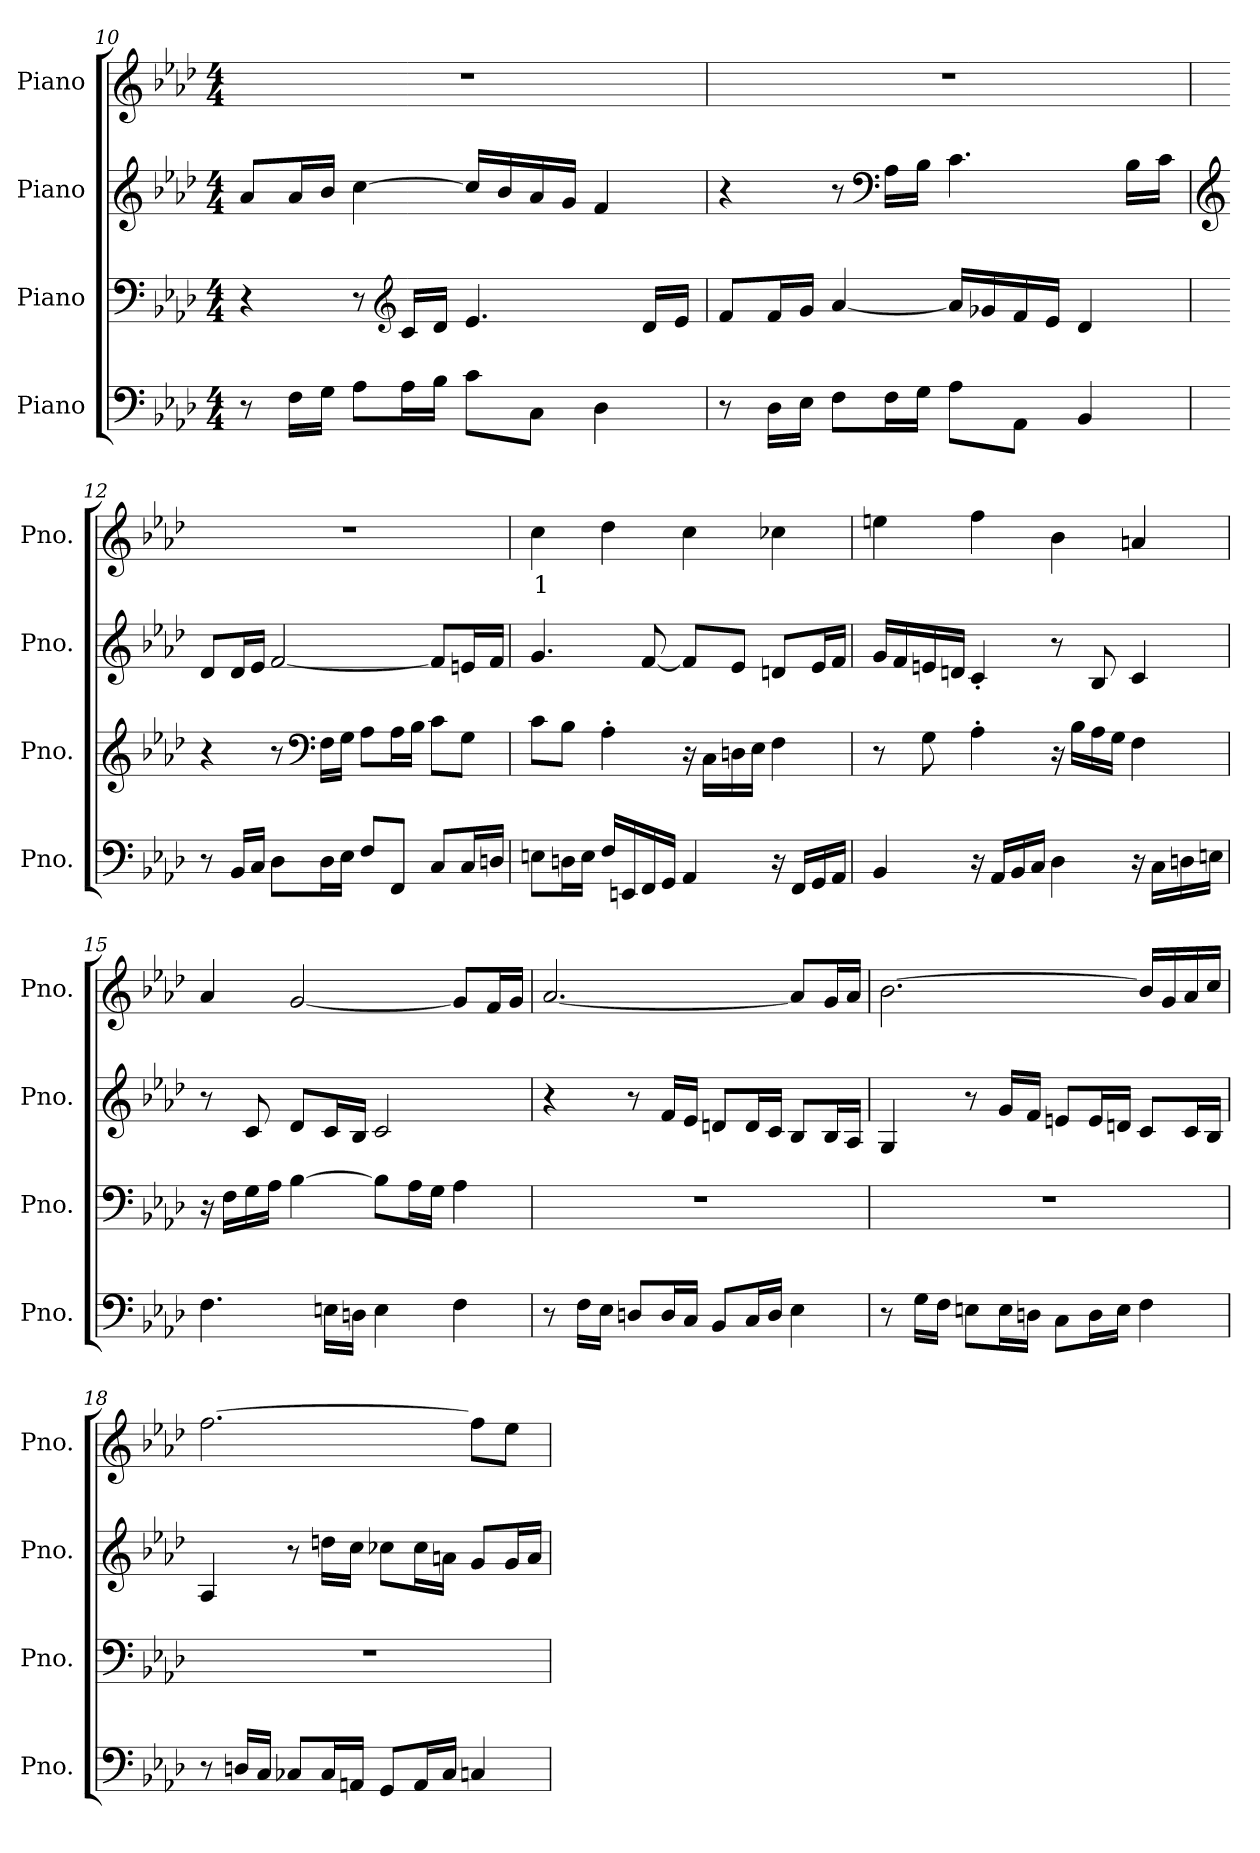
**kern	**kern	**kern	**kern	**text
*part4	*part3	*part2	*part1	*part1
*staff4	*staff3	*staff2	*staff1	*staff1
*I"Piano	*I"Piano	*I"Piano	*I"Piano	*
*I'Pno.	*I'Pno.	*I'Pno.	*I'Pno.	*
!!LO:PB:g=z
*clefF4	*clefF4	*clefG2	*clefG2	*
*k[b-e-a-d-]	*k[b-e-a-d-]	*k[b-e-a-d-]	*k[b-e-a-d-]	*
*M4/4	*M4/4	*M4/4	*M4/4	*
=10	=10	=10	=10	=10
8r	4r	8a-i/L	1r	.
16Fj\LL	.	16a-i/L	.	.
16Gj\JJ	.	16b-i/JJ	.	.
8A-j\L	8r	[4cci\	.	.
*	*clefG2	*	*	*
16A-j\L	16cZ/LL	.	.	.
16B-j\JJ	16d-Z/JJ	.	.	.
8cj\L	4.e-Z/	16cci/LL]	.	.
.	.	16b-i/	.	.
8Cj\J	.	16a-i/	.	.
.	.	16gi/JJ	.	.
4D-j\	.	4fi/	.	.
.	16d-Z/LL	.	.	.
.	16e-Z/JJ	.	.	.
=11	=11	=11	=11	=11
8r	8fZ/L	4r	1r	.
16D-j\LL	16fZ/L	.	.	.
16E-j\JJ	16gZ/JJ	.	.	.
8Fj\L	[4a-Z/	8r	.	.
*	*	*clefF4	*	*
16Fj\L	.	16A-i\LL	.	.
16Gj\JJ	.	16B-i\JJ	.	.
8A-j\L	16a-Z/LL]	4.ci\	.	.
.	16g-XZ/	.	.	.
8AA-j\J	16fZ/	.	.	.
.	16e-Z/JJ	.	.	.
4BB-j/	4d-Z/	.	.	.
.	.	16B-i\LL	.	.
.	.	16ci\JJ	.	.
!!LO:LB:g=z
=12	=12	=12	=12	=12
*	*	*clefG2	*	*
8r	4r	8d-i/L	1r	.
16BB-j/LL	.	16d-i/L	.	.
16Cj/JJ	.	16e-i/JJ	.	.
8D-j\L	8r	[2fi/	.	.
*	*clefF4	*	*	*
16D-j\L	16FZ\LL	.	.	.
16E-j\JJ	16GZ\JJ	.	.	.
8Fj/L	8A-Z\L	.	.	.
8FFj/J	16A-Z\L	.	.	.
.	16B-Z\JJ	.	.	.
8Cj/L	8cZ\L	8fi/L]	.	.
16Cj/L	8GZ\J	16eni/L	.	.
16Dnj/JJ	.	16fi/JJ	.	.
=13	=13	=13	=13	=13
!	!	!	!	!LO:LY:b
8Enj\L	8cZ\L	4.gi/	4ccV\	1
16Dnj\L	8B-Z\J	.	.	.
16Ej\JJ	.	.	.	.
16Fj/LL	4A-'Z\	.	4dd-V\	.
16EEnj/	.	.	.	.
16FFj/	.	[8fi/	.	.
16GGj/JJ	.	.	.	.
4AA-j/	16r	8fi/L]	4ccV\	.
.	16CZ\LL	.	.	.
.	16DnZ\	8e-i/J	.	.
.	16E-Z\JJ	.	.	.
16r	4FZ\	8dni/L	4cc-XV\	.
16FFj/LL	.	.	.	.
16GGj/	.	16e-i/L	.	.
16AA-j/JJ	.	16fi/JJ	.	.
!!LO:LB:g=z
=14	=14	=14	=14	=14
4BB-j/	8r	16gi/LL	4eenV\	.
.	.	16fi/	.	.
.	8GZ\	16eni/	.	.
.	.	16dni/JJ	.	.
16r	4A-'Z\	4c'i/	4ffV\	.
16AA-j/LL	.	.	.	.
16BB-j/	.	.	.	.
16Cj/JJ	.	.	.	.
4D-j\	16r	8r	4b-V\	.
.	16B-Z\LL	.	.	.
.	16A-Z\	8B-i/	.	.
.	16GZ\JJ	.	.	.
16r	4FZ\	4ci/	4anV/	.
16Cj\LL	.	.	.	.
16Dnj\	.	.	.	.
16Enj\JJ	.	.	.	.
=15	=15	=15	=15	=15
4.Fj\	16r	8r	4a-V/	.
.	16FZ\LL	.	.	.
.	16GZ\	8ci/	.	.
.	16A-Z\JJ	.	.	.
.	[4B-Z\	8d-i/L	[2gV/	.
16Enj\LL	.	16ci/L	.	.
16Dnj\JJ	.	16B-i/JJ	.	.
4Ej\	8B-Z\L]	2ci/	.	.
.	16A-Z\L	.	.	.
.	16GZ\JJ	.	.	.
4Fj\	4A-Z\	.	8gV/L]	.
.	.	.	16fV/L	.
.	.	.	16gV/JJ	.
!!LO:PB:g=z
=16	=16	=16	=16	=16
8r	1r	4r	[2.a-V/	.
16Fj\LL	.	.	.	.
16E-j\JJ	.	.	.	.
8Dnj/L	.	8r	.	.
16Dj/L	.	16fi/LL	.	.
16Cj/JJ	.	16e-i/JJ	.	.
8BB-j/L	.	8dni/L	.	.
16Cj/L	.	16di/L	.	.
16Dj/JJ	.	16ci/JJ	.	.
4E-j\	.	8B-i/L	8a-V/L]	.
.	.	16B-i/L	16gV/L	.
.	.	16A-i/JJ	16a-V/JJ	.
=17	=17	=17	=17	=17
8r	1r	4Gi/	[2.b-V\	.
16Gj\LL	.	.	.	.
16Fj\JJ	.	.	.	.
8Enj\L	.	8r	.	.
16Ej\L	.	16gi/LL	.	.
16Dnj\JJ	.	16fi/JJ	.	.
8Cj\L	.	8eni/L	.	.
16Dj\L	.	16ei/L	.	.
16Ej\JJ	.	16dni/JJ	.	.
4Fj\	.	8ci/L	16b-V/LL]	.
.	.	.	16gV/	.
.	.	16ci/L	16a-V/	.
.	.	16B-i/JJ	16ccV/JJ	.
!!LO:LB:g=z
=18	=18	=18	=18	=18
8r	1r	4A-i/	[2.ffV\	.
16Dnj/LL	.	.	.	.
16Cj/JJ	.	.	.	.
8C-Xj/L	.	8r	.	.
16C-j/L	.	16ddni\LL	.	.
16AAnj/JJ	.	16cci\JJ	.	.
8GGj/L	.	8cc-Xi\L	.	.
16AAj/L	.	16cc-i\L	.	.
16C-j/JJ	.	16ani\JJ	.	.
4Cnj/	.	8gi/L	8ffV\L]	.
.	.	16gi/L	8ee-V\J	.
.	.	16ai/JJ	.	.
=	=	=	=	=
*-	*-	*-	*-	*-
